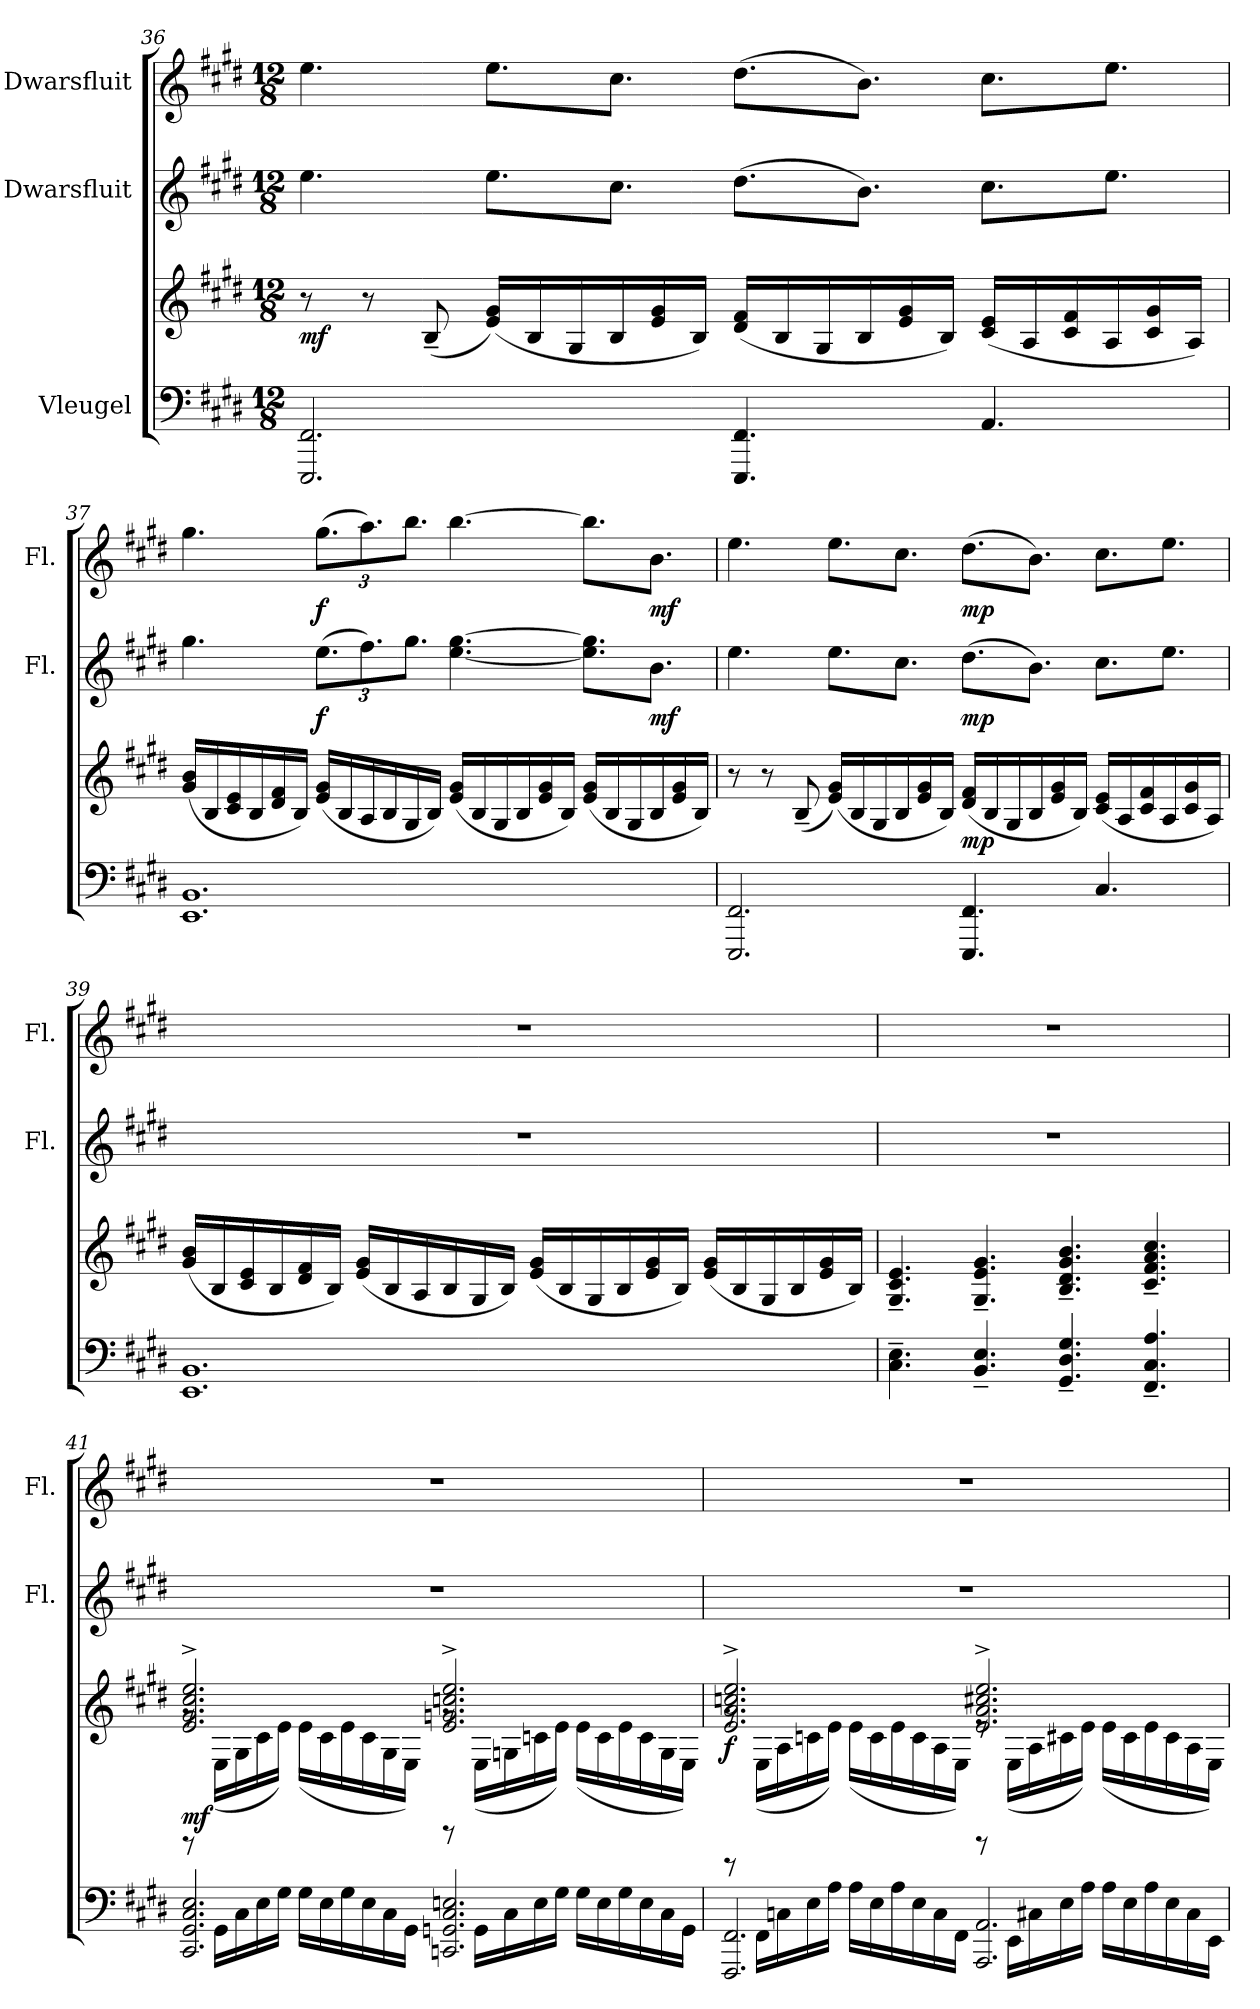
**kern	**kern	**dynam	**kern	**dynam	**kern	**dynam
*part3	*part3	*part3	*part2	*part2	*part1	*part1
*staff4	*staff3	*staff3/4	*staff2	*staff2	*staff1	*staff1
*I"Vleugel	*	*	*I"Dwarsfluit	*	*I"Dwarsfluit	*
*	*	*	*I'Fl.	*	*I'Fl.	*
!!LO:LB:g=z
*clefF4	*clefG2	*	*clefG2	*	*clefG2	*
*k[f#c#g#d#]	*k[f#c#g#d#]	*	*k[f#c#g#d#]	*	*k[f#c#g#d#]	*
*M12/8	*M12/8	*	*M12/8	*	*M12/8	*
=36	=36	=36	=36	=36	=36	=36
!	!	!LO:DY:b	!	!	!	!
2.EEE/ 2.FF#/	8r	mf	4.ee\	.	4.ee\	.
.	8r	.	.	.	.	.
.	(8B~/	.	.	.	.	.
.	(>16e/ 16g#/LL)	.	8.ee\L	.	8.ee\L	.
.	16B/	.	.	.	.	.
.	16G#/	.	.	.	.	.
.	16B/	.	8.cc#\J	.	8.cc#\J	.
.	16e/ 16g#/	.	.	.	.	.
.	16B/JJ)	.	.	.	.	.
4.EEE/ 4.FF#/	(>16d#/ 16f#/LL	.	(8.dd#\L	.	(8.dd#\L	.
.	16B/	.	.	.	.	.
.	16G#/	.	.	.	.	.
.	16B/	.	8.b\J)	.	8.b\J)	.
.	16e/ 16g#/	.	.	.	.	.
.	16B/JJ)	.	.	.	.	.
4.AA/	(>16c#/ 16e/LL	.	8.cc#\L	.	8.cc#\L	.
.	16A/	.	.	.	.	.
.	16c#/ 16f#/	.	.	.	.	.
.	16A/	.	8.ee\J	.	8.ee\J	.
.	16c#/ 16g#/	.	.	.	.	.
.	16A/JJ)	.	.	.	.	.
!!LO:LB:g=z
=37	=37	=37	=37	=37	=37	=37
1.EE 1.BB	(>16g#/ 16b/LL	.	4.gg#\	.	4.gg#\	.
.	16B/	.	.	.	.	.
.	16c#/ 16e/	.	.	.	.	.
.	16B/	.	.	.	.	.
.	16d#/ 16f#/	.	.	.	.	.
.	16B/JJ)	.	.	.	.	.
*	*	*	*Xbrackettup	*	*Xbrackettup	*
!	!	!	!	!LO:DY:b	!	!LO:DY:b
.	(>16e/ 16g#/LL	.	(12.ee\L	f	(12.gg#\L	f
.	16B/	.	.	.	.	.
.	16A/	.	12.ff#\)	.	12.aa\)	.
.	16B/	.	.	.	.	.
.	16G#/	.	12.gg#\J	.	12.bb\J	.
.	16B/JJ)	.	.	.	.	.
.	(>16e/ 16g#/LL	.	[4.ee\ [4.gg#\	.	[4.bb\	.
.	16B/	.	.	.	.	.
.	16G#/	.	.	.	.	.
.	16B/	.	.	.	.	.
.	16e/ 16g#/	.	.	.	.	.
.	16B/JJ)	.	.	.	.	.
.	(>16e/ 16g#/LL	.	8.ee\] 8.gg#\]L	.	8.bb\L]	.
.	16B/	.	.	.	.	.
.	16G#/	.	.	.	.	.
!	!	!	!	!LO:DY:b	!	!LO:DY:b
.	16B/	.	8.b\J	mf	8.b\J	mf
.	16e/ 16g#/	.	.	.	.	.
.	16B/JJ)	.	.	.	.	.
!!LO:PB:g=z
=38	=38	=38	=38	=38	=38	=38
2.EEE/ 2.FF#/	8r	.	4.ee\	.	4.ee\	.
.	8r	.	.	.	.	.
.	(8B~/	.	.	.	.	.
.	(>16e/ 16g#/LL)	.	8.ee\L	.	8.ee\L	.
.	16B/	.	.	.	.	.
.	16G#/	.	.	.	.	.
.	16B/	.	8.cc#\J	.	8.cc#\J	.
.	16e/ 16g#/	.	.	.	.	.
.	16B/JJ)	.	.	.	.	.
!	!	!LO:DY:b	!	!LO:DY:b	!	!LO:DY:b
4.EEE/ 4.FF#/	(>16d#/ 16f#/LL	mp	(8.dd#\L	mp	(8.dd#\L	mp
.	16B/	.	.	.	.	.
.	16G#/	.	.	.	.	.
.	16B/	.	8.b\J)	.	8.b\J)	.
.	16e/ 16g#/	.	.	.	.	.
.	16B/JJ)	.	.	.	.	.
4.C#/	(>16c#/ 16e/LL	.	8.cc#\L	.	8.cc#\L	.
.	16A/	.	.	.	.	.
.	16c#/ 16f#/	.	.	.	.	.
.	16A/	.	8.ee\J	.	8.ee\J	.
.	16c#/ 16g#/	.	.	.	.	.
.	16A/JJ)	.	.	.	.	.
!!LO:LB:g=z
=39	=39	=39	=39	=39	=39	=39
1.EE 1.BB	(>16g#/ 16b/LL	.	1.r	.	1.r	.
.	16B/	.	.	.	.	.
.	16c#/ 16e/	.	.	.	.	.
.	16B/	.	.	.	.	.
.	16d#/ 16f#/	.	.	.	.	.
.	16B/JJ)	.	.	.	.	.
.	(>16e/ 16g#/LL	.	.	.	.	.
.	16B/	.	.	.	.	.
.	16A/	.	.	.	.	.
.	16B/	.	.	.	.	.
.	16G#/	.	.	.	.	.
.	16B/JJ)	.	.	.	.	.
.	(>16e/ 16g#/LL	.	.	.	.	.
.	16B/	.	.	.	.	.
.	16G#/	.	.	.	.	.
.	16B/	.	.	.	.	.
.	16e/ 16g#/	.	.	.	.	.
.	16B/JJ)	.	.	.	.	.
.	(>16e/ 16g#/LL	.	.	.	.	.
.	16B/	.	.	.	.	.
.	16G#/	.	.	.	.	.
.	16B/	.	.	.	.	.
.	16e/ 16g#/	.	.	.	.	.
.	16B/JJ)	.	.	.	.	.
=40	=40	=40	=40	=40	=40	=40
*	*	*	*	*	*MM74	*
4.C#\~ 4.E\~	4.G#/~ 4.c#/~ 4.e/~	.	1.r	.	1.r	.
4.BB/~ 4.E/~	4.G#/~ 4.e/~ 4.g#/~	.	.	.	.	.
4.GG#/~ 4.D#/~ 4.G#/~	4.B/~ 4.d#/~ 4.g#/~ 4.b/~	.	.	.	.	.
4.FF#/~ 4.C#/~ 4.A/~	4.c#/~ 4.f#/~ 4.a/~ 4.cc#/~	.	.	.	.	.
!!LO:LB:g=z
=41	=41	=41	=41	=41	=41	=41
*	*	*	*	*	*MM80	*
*^	*^	*	*	*	*	*
!	!	!	!	!LO:DY:b	!	!	!	!
2.CC#/ 2.GG#/ 2.C#/ 2.E/	8rb	2.e/^ 2.g#/^ 2.cc#/^ 2.ee/^	8rg	mf	1.r	.	1.r	.
.	16GG#\LL	.	(16E\LL	.	.	.	.	.
.	16C#\	.	16G#\	.	.	.	.	.
.	16E\	.	16c#\	.	.	.	.	.
.	16G#\JJ	.	16e\JJ)	.	.	.	.	.
.	16G#\LL	.	(16e\LL	.	.	.	.	.
.	16E\	.	16c#\	.	.	.	.	.
.	16G#\	.	16e\	.	.	.	.	.
.	16E\	.	16c#\	.	.	.	.	.
.	16C#\	.	16G#\	.	.	.	.	.
.	16GG#\JJ	.	16E\JJ)	.	.	.	.	.
2.CCn/ 2.GGn/ 2.C#/ 2.En/	8rdd	2.e/^ 2.gn/^ 2.ccn/^ 2.ee/^	8rg	.	.	.	.	.
.	16GG\LL	.	(16E\LL	.	.	.	.	.
.	16C#\	.	16Gn\	.	.	.	.	.
.	16E\	.	16cn\	.	.	.	.	.
.	16G#\JJ	.	16e\JJ)	.	.	.	.	.
.	16G#\LL	.	(16e\LL	.	.	.	.	.
.	16E\	.	16c\	.	.	.	.	.
.	16G#\	.	16e\	.	.	.	.	.
.	16E\	.	16c\	.	.	.	.	.
.	16C#\	.	16G\	.	.	.	.	.
.	16GG\JJ	.	16E\JJ)	.	.	.	.	.
!!LO:PB:g=z
=42	=42	=42	=42	=42	=42	=42	=42	=42
!	!	!	!	!LO:DY:b	!	!	!	!
2.FFF#/ 2.FF#/	8re	2.e/^ 2.a/^ 2.ccn/^ 2.ee/^	8rg	f	1.r	.	1.r	.
.	16FF#\LL	.	(>16E\LL	.	.	.	.	.
.	16Cn\	.	16A\	.	.	.	.	.
.	16E\	.	16cn\	.	.	.	.	.
.	16A\JJ	.	16e\JJ)	.	.	.	.	.
.	16A\LL	.	(>16e\LL	.	.	.	.	.
.	16E\	.	16c\	.	.	.	.	.
.	16A\	.	16e\	.	.	.	.	.
.	16E\	.	16c\	.	.	.	.	.
.	16C\	.	16A\	.	.	.	.	.
.	16FF#\JJ	.	16E\JJ)	.	.	.	.	.
2.AAA/ 2.AA/	8rb	2.e/^ 2.a/^ 2.cc#X/^ 2.ee/^	8re	.	.	.	.	.
.	16EE\LL	.	(>16E\LL	.	.	.	.	.
.	16C#X\	.	16A\	.	.	.	.	.
.	16E\	.	16c#X\	.	.	.	.	.
.	16A\JJ	.	16e\JJ)	.	.	.	.	.
.	16A\LL	.	(>16e\LL	.	.	.	.	.
.	16E\	.	16c#\	.	.	.	.	.
.	16A\	.	16e\	.	.	.	.	.
.	16E\	.	16c#\	.	.	.	.	.
.	16C#\	.	16A\	.	.	.	.	.
.	16EE\JJ	.	16E\JJ)	.	.	.	.	.
*v	*v	*	*	*	*	*	*	*
*	*v	*v	*	*	*	*	*
=	=	=	=	=	=	=
*-	*-	*-	*-	*-	*-	*-
